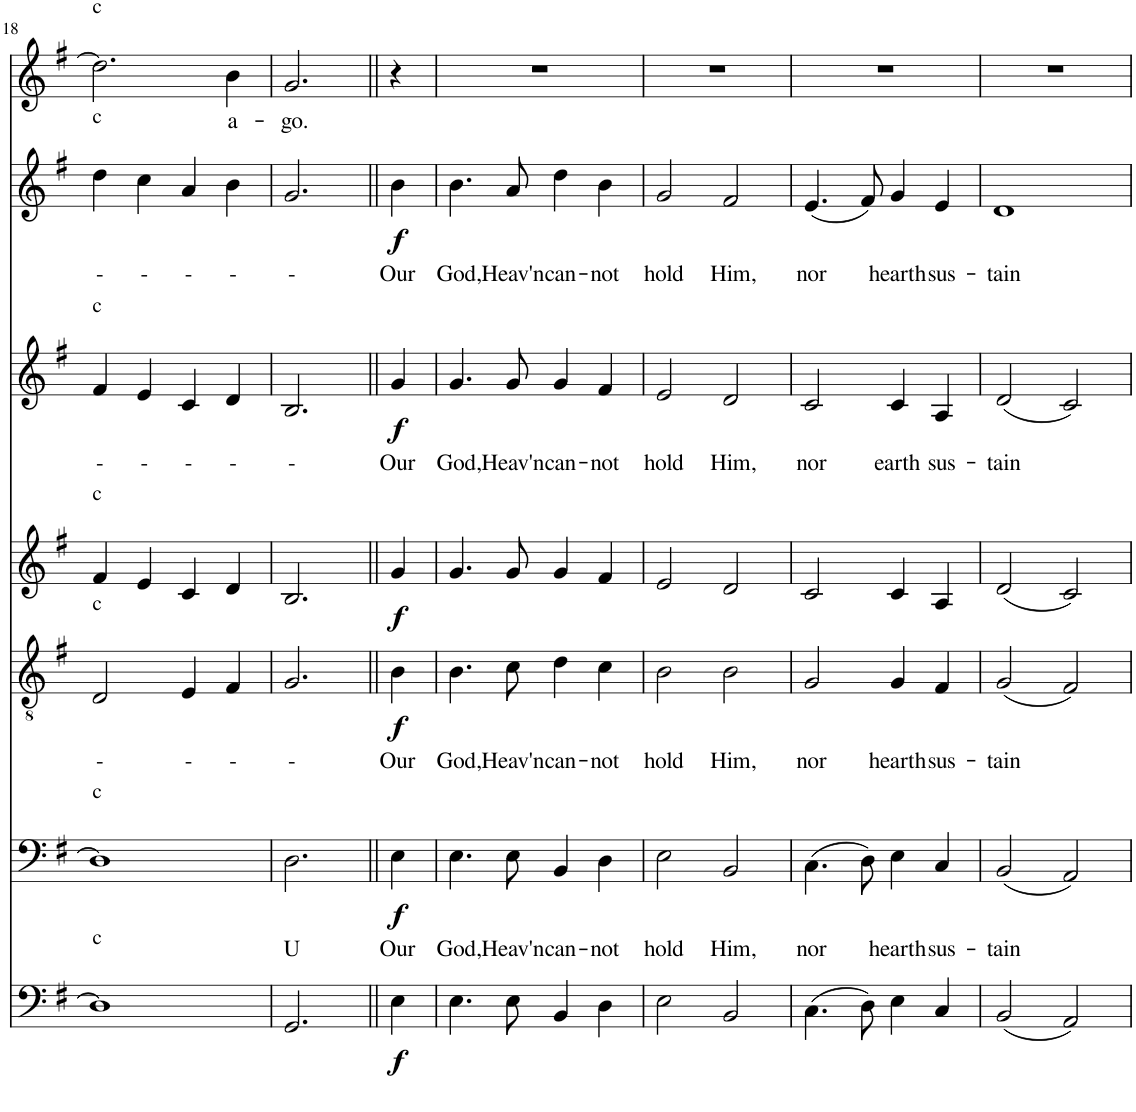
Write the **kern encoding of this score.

**kern	**dynam	**kern	**text	**dynam	**kern	**text	**dynam	**kern	**dynam	**kern	**text	**dynam	**kern	**text	**dynam	**kern	**text
*part7	*part7	*part6	*part6	*part6	*part5	*part5	*part5	*part4	*part4	*part3	*part3	*part3	*part2	*part2	*part2	*part1	*part1
*staff7	*staff7	*staff6	*staff6	*staff6	*staff5	*staff5	*staff5	*staff4	*staff4	*staff3	*staff3	*staff3	*staff2	*staff2	*staff2	*staff1	*staff1
*I"Bassi II	*	*I"Bassi I	*	*	*I"Tenori	*	*	*I"Contralti II	*	*I"Contralti I	*	*	*I"Soprani	*	*	*I"Solista	*
!!LO:PB:g=z
*clefF4	*	*clefF4	*	*	*clefGv2	*	*	*clefG2	*	*clefG2	*	*	*clefG2	*	*	*clefG2	*
*k[f#]	*	*k[f#]	*	*	*k[f#]	*	*	*k[f#]	*	*k[f#]	*	*	*k[f#]	*	*	*k[f#]	*
*G:	*	*G:	*	*	*G:	*	*	*G:	*	*G:	*	*	*G:	*	*	*G:	*
*M4/4	*	*M4/4	*	*	*M4/4	*	*	*M4/4	*	*M4/4	*	*	*M4/4	*	*	*M4/4	*
=18	=18	=18	=18	=18	=18	=18	=18	=18	=18	=18	=18	=18	=18	=18	=18	=18	=18
!	!	!	!	!	!	!	!	!	!	!	!	!	!	!	!	!LO:TX:a:t=c	!
!	!	!	!	!	!	!	!	!	!	!	!	!	!LO:TX:a:t=c	!	!	!	!
!	!	!	!	!	!	!	!	!	!	!LO:TX:a:t=c	!	!	!	!	!	!	!
!	!	!	!	!	!	!	!	!LO:TX:a:t=c	!	!	!	!	!	!	!	!	!
!	!	!	!	!	!LO:TX:a:t=c	!	!	!	!	!	!	!	!	!	!	!	!
!	!	!LO:TX:a:t=c	!	!	!	!	!	!	!	!	!	!	!	!	!	!	!
!LO:TX:a:t=c	!	!	!	!	!	!	!	!	!	!	!	!	!	!	!	!	!
!	!	!	!	!	!	!LO:LY:b	!	!	!	!	!LO:LY:b	!	!	!LO:LY:b	!	!	!
1D]	.	1D]	.	.	2D/	-	.	4f#/	.	4f#/	-	.	4dd\	-	.	2.dd\]	.
!	!	!	!	!	!	!	!	!	!	!	!LO:LY:b	!	!	!LO:LY:b	!	!	!
.	.	.	.	.	.	.	.	4e/	.	4e/	-	.	4cc\	-	.	.	.
!	!	!	!	!	!	!LO:LY:b	!	!	!	!	!LO:LY:b	!	!	!LO:LY:b	!	!	!
.	.	.	.	.	4E/	-	.	4c/	.	4c/	-	.	4a/	-	.	.	.
!	!	!	!	!	!	!LO:LY:b	!	!	!	!	!LO:LY:b	!	!	!LO:LY:b	!	!	!LO:LY:b
.	.	.	.	.	4F#/	-	.	4d/	.	4d/	-	.	4b\	-	.	4b\	a-
=19	=19	=19	=19	=19	=19	=19	=19	=19	=19	=19	=19	=19	=19	=19	=19	=19	=19
!	!	!	!LO:LY:b	!	!	!LO:LY:b	!	!	!	!	!LO:LY:b	!	!	!LO:LY:b	!	!	!LO:LY:b
2.GG/	.	2.D\	U	.	2.G/	-	.	2.B/	.	2.B/	-	.	2.g/	-	.	2.g/	-go.
=20||	=20||	=20||	=20||	=20||	=20||	=20||	=20||	=20||	=20||	=20||	=20||	=20||	=20||	=20||	=20||	=20||	=20||
!	!LO:DY:b	!	!LO:LY:b	!LO:DY:b	!	!LO:LY:b	!LO:DY:b	!	!LO:DY:b	!	!LO:LY:b	!LO:DY:b	!	!LO:LY:b	!LO:DY:b	!	!
4E\	f	4E\	Our	f	4B\	Our	f	4g/	f	4g/	Our	f	4b\	Our	f	4r	.
=21	=21	=21	=21	=21	=21	=21	=21	=21	=21	=21	=21	=21	=21	=21	=21	=21	=21
!	!	!	!LO:LY:b	!	!	!LO:LY:b	!	!	!	!	!LO:LY:b	!	!	!LO:LY:b	!	!	!
4.E\	.	4.E\	God,	.	4.B\	God,	.	4.g/	.	4.g/	God,	.	4.b\	God,	.	1r	.
!	!	!	!LO:LY:b	!	!	!LO:LY:b	!	!	!	!	!LO:LY:b	!	!	!LO:LY:b	!	!	!
8E\	.	8E\	Heav'n	.	8c\	Heav'n	.	8g/	.	8g/	Heav'n	.	8a/	Heav'n	.	.	.
!	!	!	!LO:LY:b	!	!	!LO:LY:b	!	!	!	!	!LO:LY:b	!	!	!LO:LY:b	!	!	!
4BB/	.	4BB/	can-	.	4d\	can-	.	4g/	.	4g/	can-	.	4dd\	can-	.	.	.
!	!	!	!LO:LY:b	!	!	!LO:LY:b	!	!	!	!	!LO:LY:b	!	!	!LO:LY:b	!	!	!
4D\	.	4D\	-not	.	4c\	-not	.	4f#/	.	4f#/	-not	.	4b\	-not	.	.	.
=22	=22	=22	=22	=22	=22	=22	=22	=22	=22	=22	=22	=22	=22	=22	=22	=22	=22
!	!	!	!LO:LY:b	!	!	!LO:LY:b	!	!	!	!	!LO:LY:b	!	!	!LO:LY:b	!	!	!
2E\	.	2E\	hold	.	2B\	hold	.	2e/	.	2e/	hold	.	2g/	hold	.	1r	.
!	!	!	!LO:LY:b	!	!	!LO:LY:b	!	!	!	!	!LO:LY:b	!	!	!LO:LY:b	!	!	!
2BB/	.	2BB/	Him,	.	2B\	Him,	.	2d/	.	2d/	Him,	.	2f#/	Him,	.	.	.
=23	=23	=23	=23	=23	=23	=23	=23	=23	=23	=23	=23	=23	=23	=23	=23	=23	=23
!	!	!	!LO:LY:b	!	!	!LO:LY:b	!	!	!	!	!LO:LY:b	!	!	!LO:LY:b	!	!	!
(4.C\	.	(4.C\	nor	.	2G/	nor	.	2c/	.	2c/	nor	.	(4.e/	nor	.	1r	.
8D\)	.	8D\)	.	.	.	.	.	.	.	.	.	.	8f#/)	.	.	.	.
!	!	!	!LO:LY:b	!	!	!LO:LY:b	!	!	!	!	!LO:LY:b	!	!	!LO:LY:b	!	!	!
4E\	.	4E\	hearth	.	4G/	hearth	.	4c/	.	4c/	earth	.	4g/	hearth	.	.	.
!	!	!	!LO:LY:b	!	!	!LO:LY:b	!	!	!	!	!LO:LY:b	!	!	!LO:LY:b	!	!	!
4C/	.	4C/	sus-	.	4F#/	sus-	.	4A/	.	4A/	sus-	.	4e/	sus-	.	.	.
=24	=24	=24	=24	=24	=24	=24	=24	=24	=24	=24	=24	=24	=24	=24	=24	=24	=24
!	!	!	!LO:LY:b	!	!	!LO:LY:b	!	!	!	!	!LO:LY:b	!	!	!LO:LY:b	!	!	!
(2BB/	.	(2BB/	-tain	.	(2G/	-tain	.	(2d/	.	(2d/	-tain	.	1d	-tain	.	1r	.
2AA/)	.	2AA/)	.	.	2F#/)	.	.	2c/)	.	2c/)	.	.	.	.	.	.	.
=	=	=	=	=	=	=	=	=	=	=	=	=	=	=	=	=	=
*-	*-	*-	*-	*-	*-	*-	*-	*-	*-	*-	*-	*-	*-	*-	*-	*-	*-
